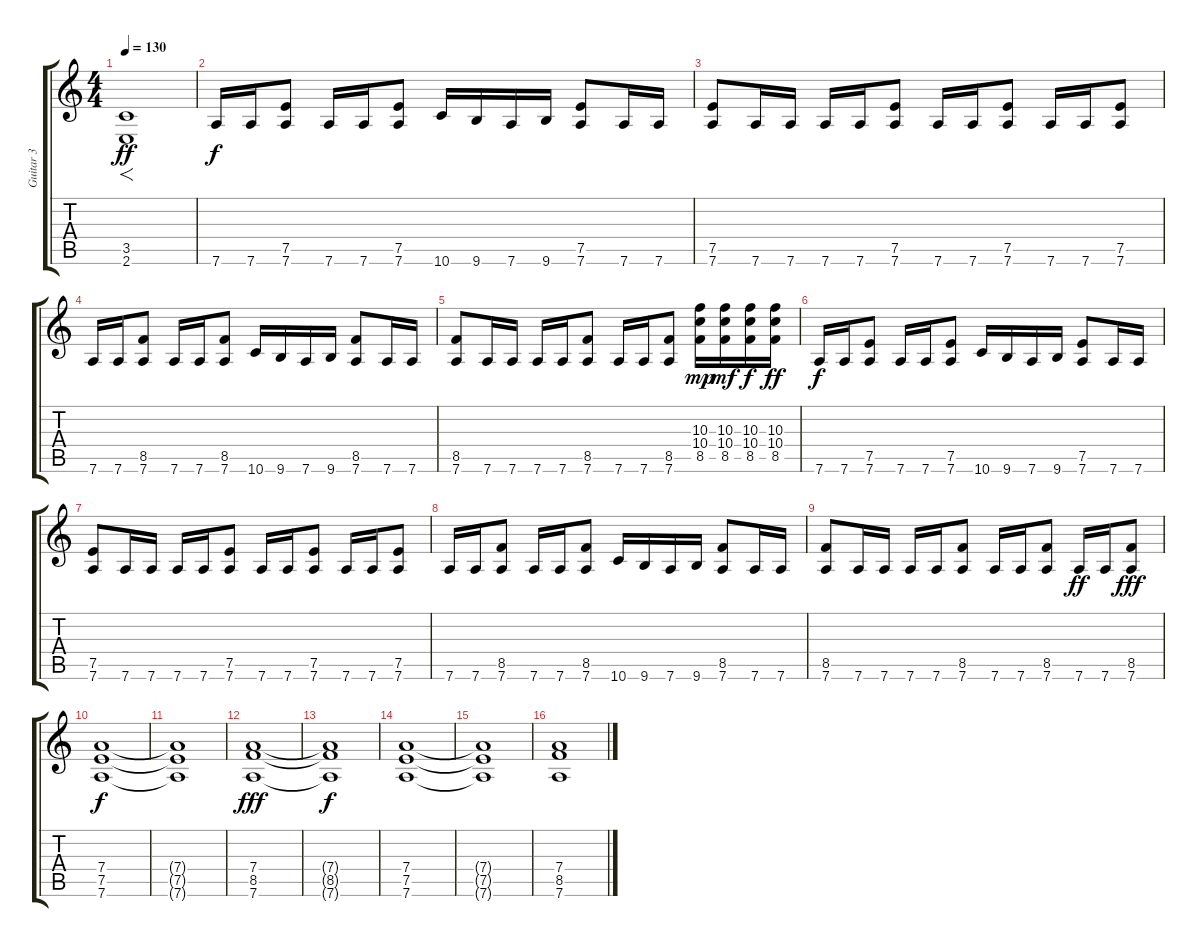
\track ("Guitar 3" "Guitar 3") {instrument overdrivenguitar}
\staff {score tabs}
\tuning (E4 B3 G3 D3 A2 D2) {hide}
\ts (4 4)
\tempo 130
\clef g2
\ks c
(3.5 2.6).1{f dy ff} |
7.6.16{dy f} 7.6.16 (7.5 7.6).8 7.6.16 7.6.16 (7.5 7.6).8 10.6.16 9.6.16 7.6.16 9.6.16 (7.5 7.6).8 7.6.16 7.6.16 |
(7.5 7.6).8 7.6.16 7.6.16 7.6.16 7.6.16 (7.5 7.6).8 7.6.16 7.6.16 (7.5 7.6).8 7.6.16 7.6.16 (7.5 7.6).8 |
7.6.16 7.6.16 (8.5 7.6).8 7.6.16 7.6.16 (8.5 7.6).8 10.6.16 9.6.16 7.6.16 9.6.16 (8.5 7.6).8 7.6.16 7.6.16 |
(8.5 7.6).8 7.6.16 7.6.16 7.6.16 7.6.16 (8.5 7.6).8 7.6.16 7.6.16 (8.5 7.6).8 (10.3 10.4 8.5).16{dy mp} (10.3 10.4 8.5).16{dy mf} (10.3 10.4 8.5).16{dy f} (10.3 10.4 8.5).16{dy ff} |
7.6.16{dy f} 7.6.16 (7.5 7.6).8 7.6.16 7.6.16 (7.5 7.6).8 10.6.16 9.6.16 7.6.16 9.6.16 (7.5 7.6).8 7.6.16 7.6.16 |
(7.5 7.6).8 7.6.16 7.6.16 7.6.16 7.6.16 (7.5 7.6).8 7.6.16 7.6.16 (7.5 7.6).8 7.6.16 7.6.16 (7.5 7.6).8 |
7.6.16 7.6.16 (8.5 7.6).8 7.6.16 7.6.16 (8.5 7.6).8 10.6.16 9.6.16 7.6.16 9.6.16 (8.5 7.6).8 7.6.16 7.6.16 |
(8.5 7.6).8 7.6.16 7.6.16 7.6.16 7.6.16 (8.5 7.6).8 7.6.16 7.6.16 (8.5 7.6).8 7.6.16{dy ff} 7.6.16 (8.5 7.6).8{dy fff} |
(7.4 7.5 7.6).1{dy f} |
(7.4{t} 7.5{t} 7.6{t}).1 |
(7.4 8.5 7.6).1{dy fff} |
(7.4{t} 8.5{t} 7.6{t}).1{dy f} |
(7.4 7.5 7.6).1 |
(7.4{t} 7.5{t} 7.6{t}).1 |
(7.4 8.5 7.6).1
